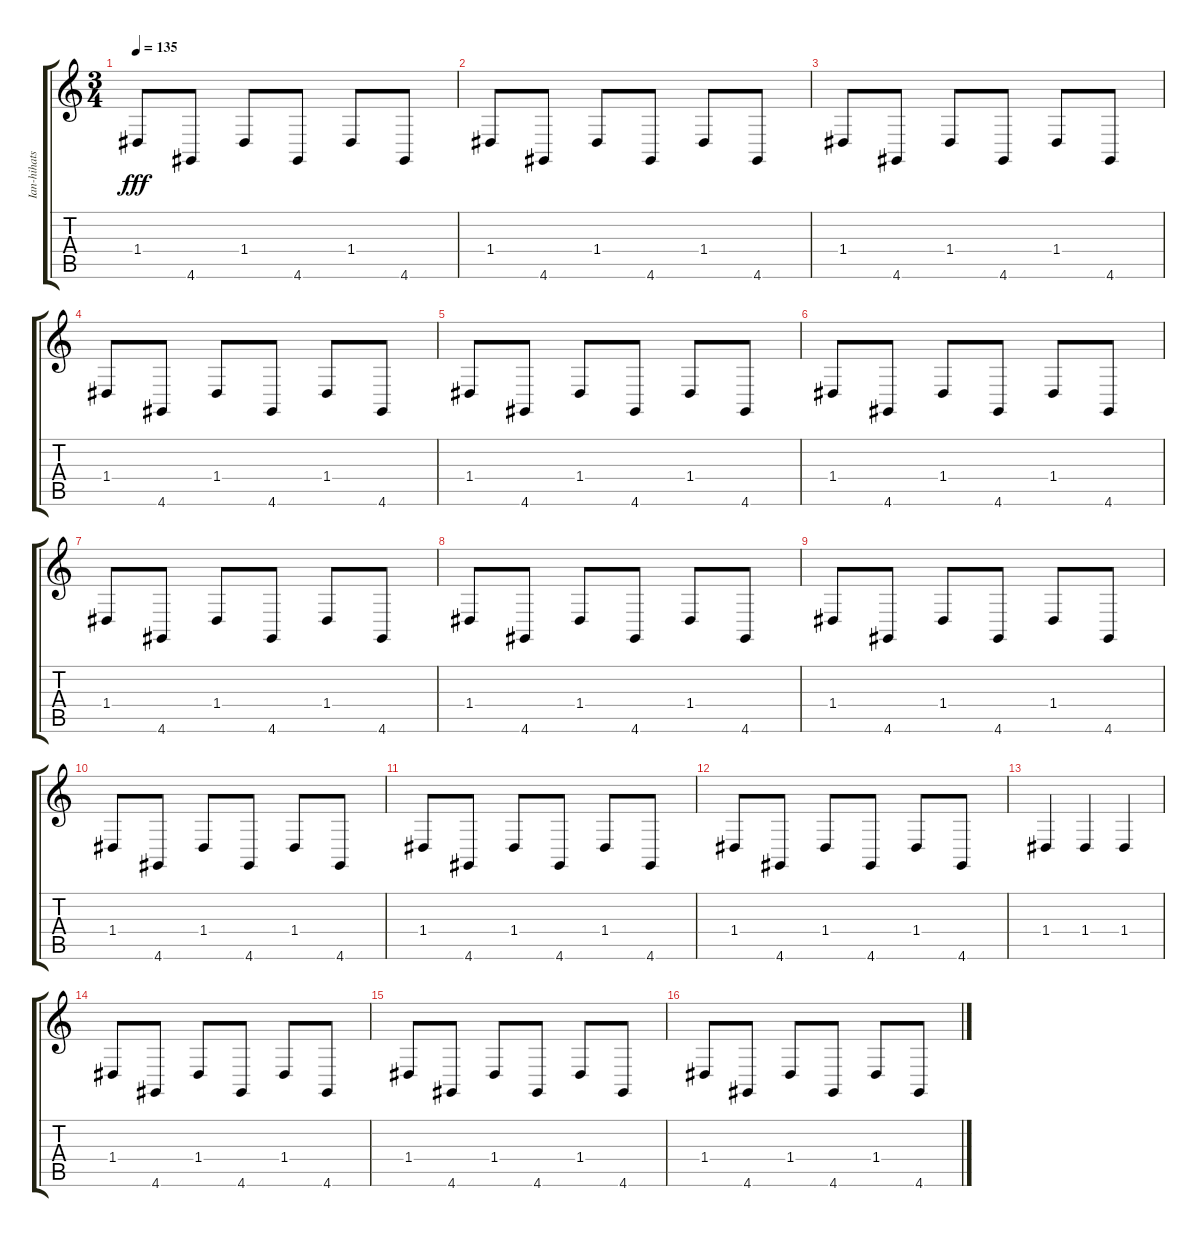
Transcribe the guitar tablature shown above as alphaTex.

\track ("Ian-hihats" "Ian-hihats") {instrument acousticgrandpiano}
\staff {score tabs}
\tuning (E4 B3 G3 D3 A2 E2) {hide}
\ts (3 4)
\tempo 135
\clef g2
\ks c
1.4.8{dy fff} 4.6.8 1.4.8 4.6.8 1.4.8 4.6.8 |
1.4.8 4.6.8 1.4.8 4.6.8 1.4.8 4.6.8 |
1.4.8 4.6.8 1.4.8 4.6.8 1.4.8 4.6.8 |
1.4.8 4.6.8 1.4.8 4.6.8 1.4.8 4.6.8 |
1.4.8 4.6.8 1.4.8 4.6.8 1.4.8 4.6.8 |
1.4.8 4.6.8 1.4.8 4.6.8 1.4.8 4.6.8 |
1.4.8 4.6.8 1.4.8 4.6.8 1.4.8 4.6.8 |
1.4.8 4.6.8 1.4.8 4.6.8 1.4.8 4.6.8 |
1.4.8 4.6.8 1.4.8 4.6.8 1.4.8 4.6.8 |
1.4.8 4.6.8 1.4.8 4.6.8 1.4.8 4.6.8 |
1.4.8 4.6.8 1.4.8 4.6.8 1.4.8 4.6.8 |
1.4.8 4.6.8 1.4.8 4.6.8 1.4.8 4.6.8 |
1.4.4 1.4.4 1.4.4 |
1.4.8 4.6.8 1.4.8 4.6.8 1.4.8 4.6.8 |
1.4.8 4.6.8 1.4.8 4.6.8 1.4.8 4.6.8 |
1.4.8 4.6.8 1.4.8 4.6.8 1.4.8 4.6.8
